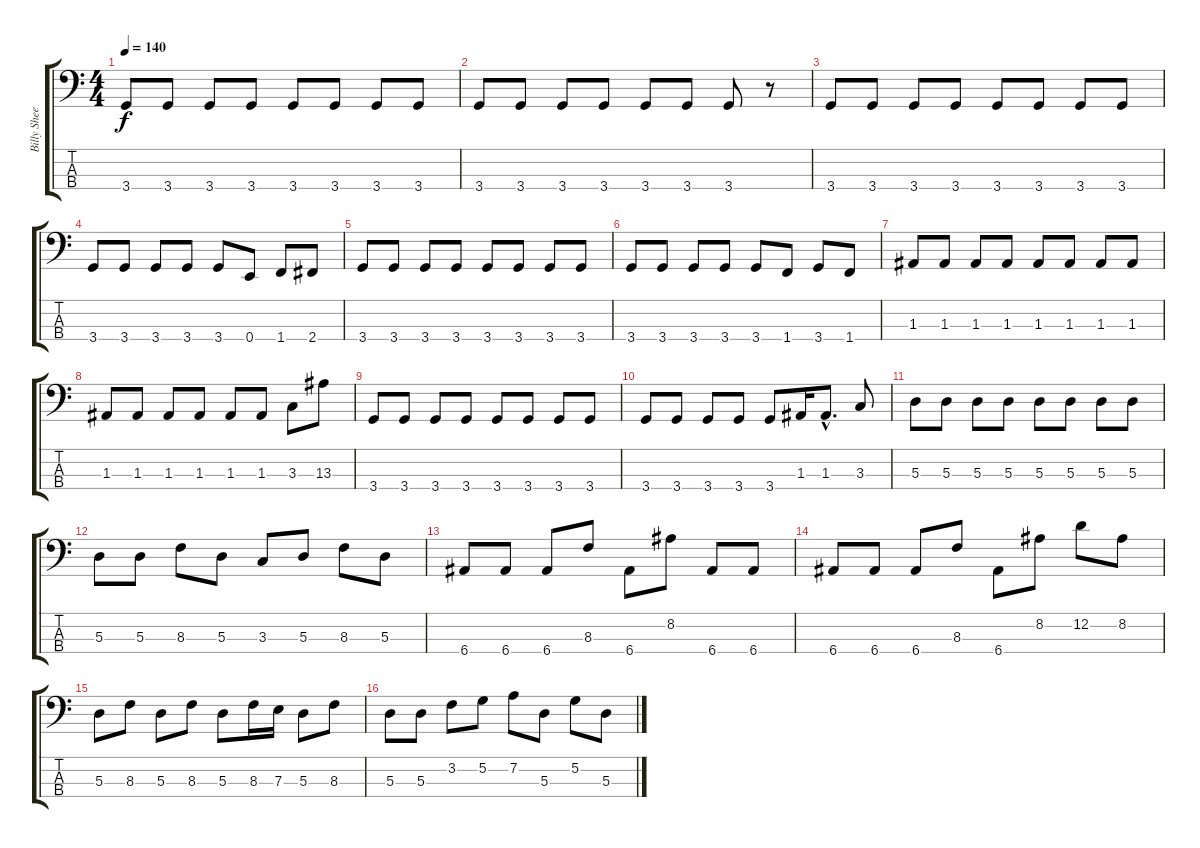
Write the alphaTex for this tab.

\track ("Billy Sheenan" "Billy Shee") {instrument electricbassfinger}
\staff {score tabs}
\tuning (G2 D2 A1 E1) {hide}
\ts (4 4)
\tempo 140
\clef f4
\ks c
3.4.8{dy f} 3.4.8 3.4.8 3.4.8 3.4.8 3.4.8 3.4.8 3.4.8 |
3.4.8 3.4.8 3.4.8 3.4.8 3.4.8 3.4.8 3.4.8 r.8 |
3.4.8 3.4.8 3.4.8 3.4.8 3.4.8 3.4.8 3.4.8 3.4.8 |
3.4.8 3.4.8 3.4.8 3.4.8 3.4.8 0.4.8 1.4.8 2.4.8 |
3.4.8 3.4.8 3.4.8 3.4.8 3.4.8 3.4.8 3.4.8 3.4.8 |
3.4.8 3.4.8 3.4.8 3.4.8 3.4.8 1.4.8 3.4.8 1.4.8 |
1.3.8 1.3.8 1.3.8 1.3.8 1.3.8 1.3.8 1.3.8 1.3.8 |
1.3.8 1.3.8 1.3.8 1.3.8 1.3.8 1.3.8 3.3.8 13.3.8 |
3.4.8 3.4.8 3.4.8 3.4.8 3.4.8 3.4.8 3.4.8 3.4.8 |
3.4.8 3.4.8 3.4.8 3.4.8 3.4.8 1.3.16 1.3{hac}.8{d} 3.3.8 |
5.3.8 5.3.8 5.3.8 5.3.8 5.3.8 5.3.8 5.3.8 5.3.8 |
5.3.8 5.3.8 8.3.8 5.3.8 3.3.8 5.3.8 8.3.8 5.3.8 |
6.4.8 6.4.8 6.4.8 8.3.8 6.4.8 8.2.8 6.4.8 6.4.8 |
6.4.8 6.4.8 6.4.8 8.3.8 6.4.8 8.2.8 12.2.8 8.2.8 |
5.3.8 8.3.8 5.3.8 8.3.8 5.3.8 8.3.16 7.3.16 5.3.8 8.3.8 |
5.3.8 5.3.8 3.2.8 5.2.8 7.2.8 5.3.8 5.2.8 5.3.8
